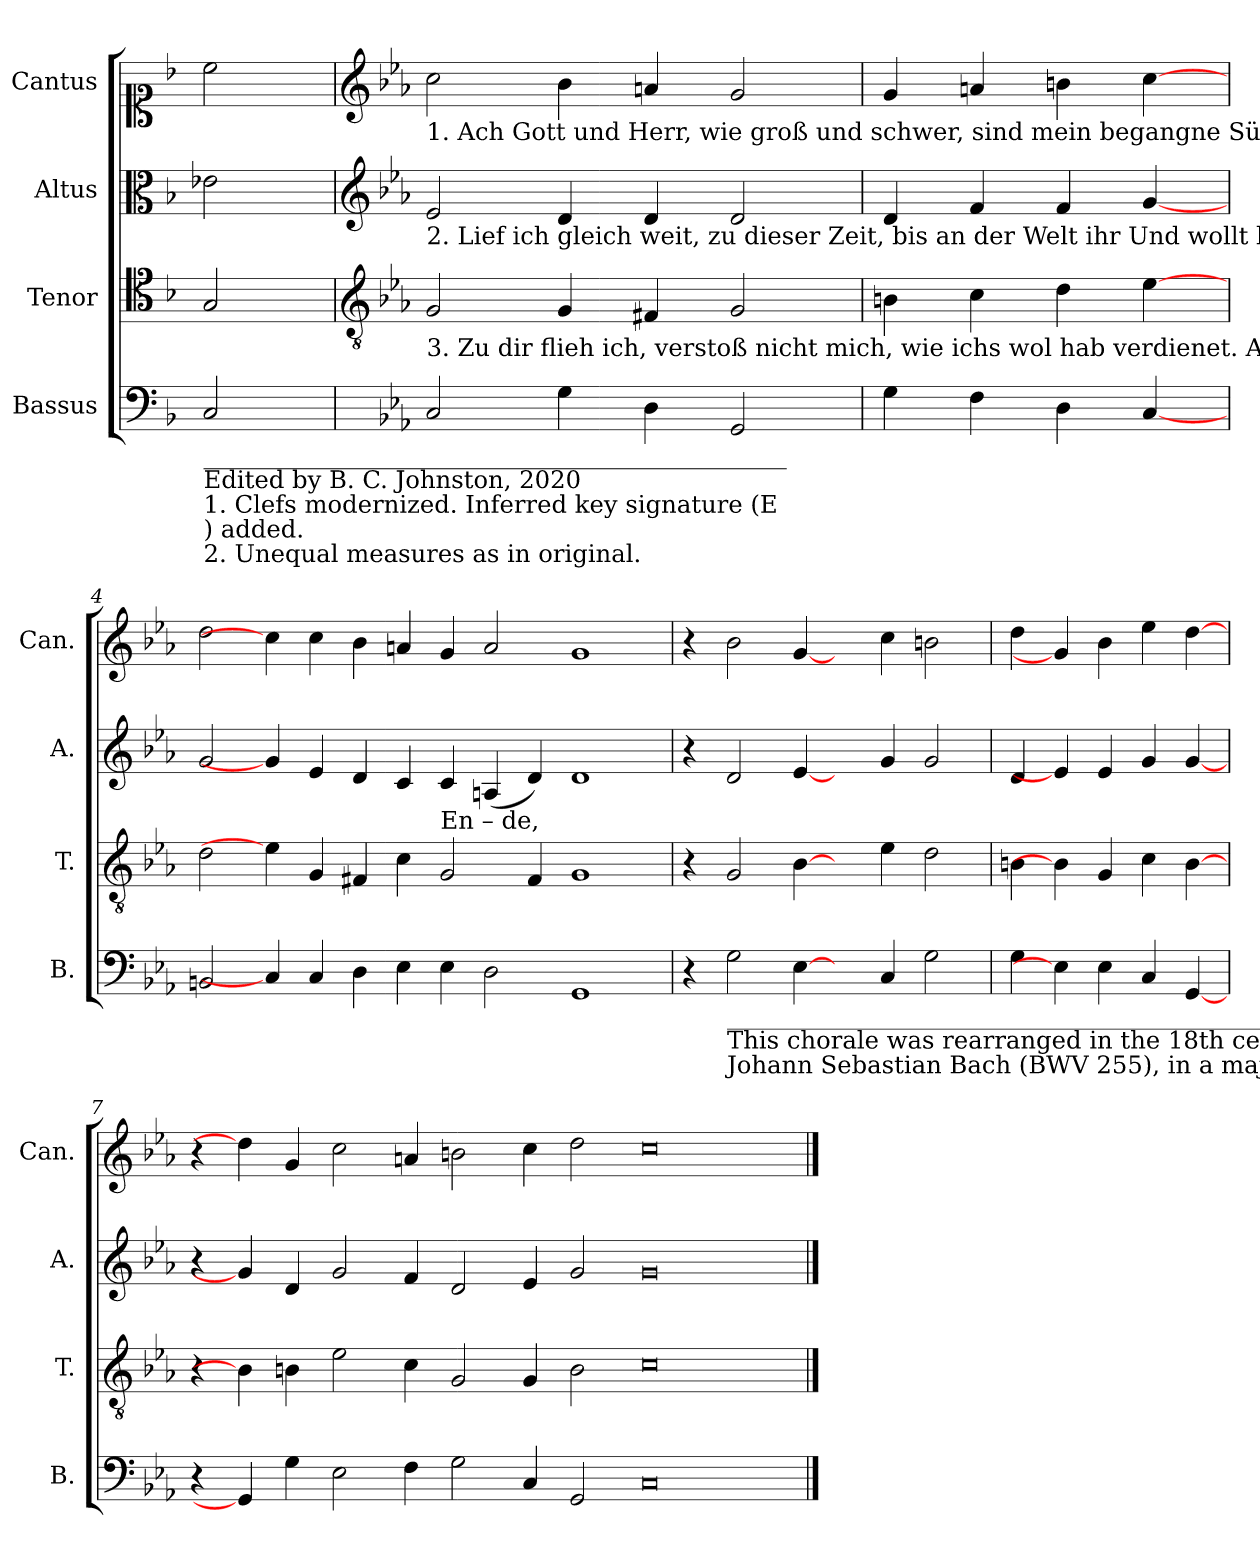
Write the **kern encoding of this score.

**kern	**kern	**kern	**kern
*part4	*part3	*part2	*part1
*staff4	*staff3	*staff2	*staff1
*I"Bassus	*I"Tenor	*I"Altus	*I"Cantus
*I'B.	*I'T.	*I'A.	*I'Can.
*clefF4	*clefC4	*clefC3	*clefC1
*k[b-]	*k[b-]	*k[b-]	*k[b-]
=1	=1	=1	=1
!LO:TX:b:t=________________________________________________	!	!	!
!LO:TX:b:t=Edited by B. C. Johnston, 2020	!	!	!
!LO:TX:b:t=1. Clefs modernized. Inferred key signature (E	!	!	!
!LO:TX:b:t=) added.	!	!	!
!LO:TX:b:t=2. Unequal measures as in original.	!	!	!
2C/	2G/	2e-X\	2cc\
=2	=2	=2	=2
*	*clefGv2	*clefG2	*clefG2
*k[b-e-a-]	*k[b-e-a-]	*k[b-e-a-]	*k[b-e-a-]
!	!	!	!LO:TX:b:t=1. Ach Gott und Herr, wie groß und schwer, sind mein begangne Sünden!  Da ist niemand, der helfen kann,    in   dieser  Welt  zu  finden.
!	!	!LO:TX:b:t=2. Lief ich gleich weit, zu dieser Zeit,  bis  an der  Welt  ihr                         Und wollt los sein des Kreuzes mein, würd ich doch solchs nicht wenden.	!
!	!LO:TX:b:t=3. Zu dir flieh ich, verstoß nicht mich, wie ichs wol hab verdienet.  Ach Gott, zörn nicht, geh nicht ins Gricht, dein Sohn hat mich versöhnet.	!	!
2C/	2G/	2e-/	2cc\
4G\	4G/	4d/	4b-\
4D\	4F#X/	4d/	4an/
2GG/	2G/	2d/	2g/
=3	=3	=3	=3
4G\	4Bn\	4d/	4g/
4F\	4c\	4f/	4an/
4D\	4d\	4f/	4bn\
[4C/	[4e-\	[4g/	[4cc\
=4	=4	=4	=4
2BBn/	2d\	2g/	2dd\
4C/]	4e-\]	4g/]	4cc\]
4C/	4G/	4e-/	4cc\
4D\	4F#X/	4d/	4b-\
4E-\	4c\	4c/	4an/
!	!	!LO:TX:b:t=En   – de,	!
4E-\	2G/	4c/	4g/
2D\	.	(<4An/	2a/
.	4F#/	4d/)	.
1GG	1G	1d	1g
=5	=5	=5	=5
4r	4r	4r	4r
!LO:TX:b:t=________________________________________________	!	!	!
!LO:TX:b:t=This chorale was rearranged in the 18th century by	!	!	!
!LO:TX:b:t=Johann Sebastian Bach (BWV 255), in a major key.	!	!	!
2G\	2G/	2d/	2b-\
[4E-\	[4B-\	[4e-/	[4g/
4ryy	4ryy	4ryy	4ryy
4C/	4e-\	4g/	4cc\
2G\	2d\	2g/	2bn\
=6	=6	=6	=6
4G\	4Bn\	4d/	4dd\
4E-\]	4B-\]	4e-/]	4g/]
4E-\	4G/	4e-/	4b-\
4C/	4c\	4g/	4ee-\
[4GG/	[4B\	[4g/	[4dd\
=7	=7	=7	=7
4r	4r	4r	4r
4GG/]	4B\]	4g/]	4dd\]
4G\	4Bn\	4d/	4g/
2E-\	2e-\	2g/	2cc\
4F\	4c\	4f/	4an/
2G\	2G/	2d/	2bn\
4C/	4G/	4e-/	4cc\
2GG/	2B\	2g/	2dd\
0C	0c	0g	0cc
==	==	==	==
*-	*-	*-	*-
